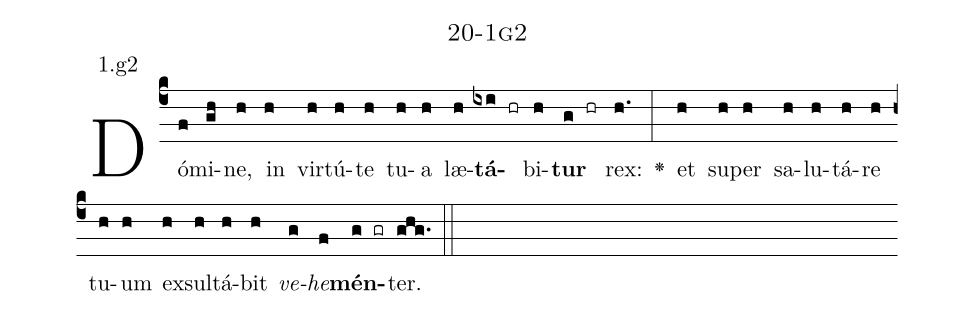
name: 20-1g2;
annotation: 1.g2;
%%
(c4)Dó(f)mi(gh)ne,(h) in(h) vir(h)tú(h)te(h) tu(h)a(h) læ(h)<b>tá</b>(ixi hr)bi(h)<b>tur</b>(g hr) rex:(h.) <v>\greheightstar</v>(:) et(h) su(h)per(h) sa(h)lu(h)tá(h)re(h) tu(h)um(h) ex(h)sul(h)tá(h)bit(h) <i>ve</i>(g)<i>he</i>(f)<b>mén</b>(g gr)ter.(ghg.) (::)


%E(h) u(h) o(g) u(f) a(g) e.(ghg.) (::)
